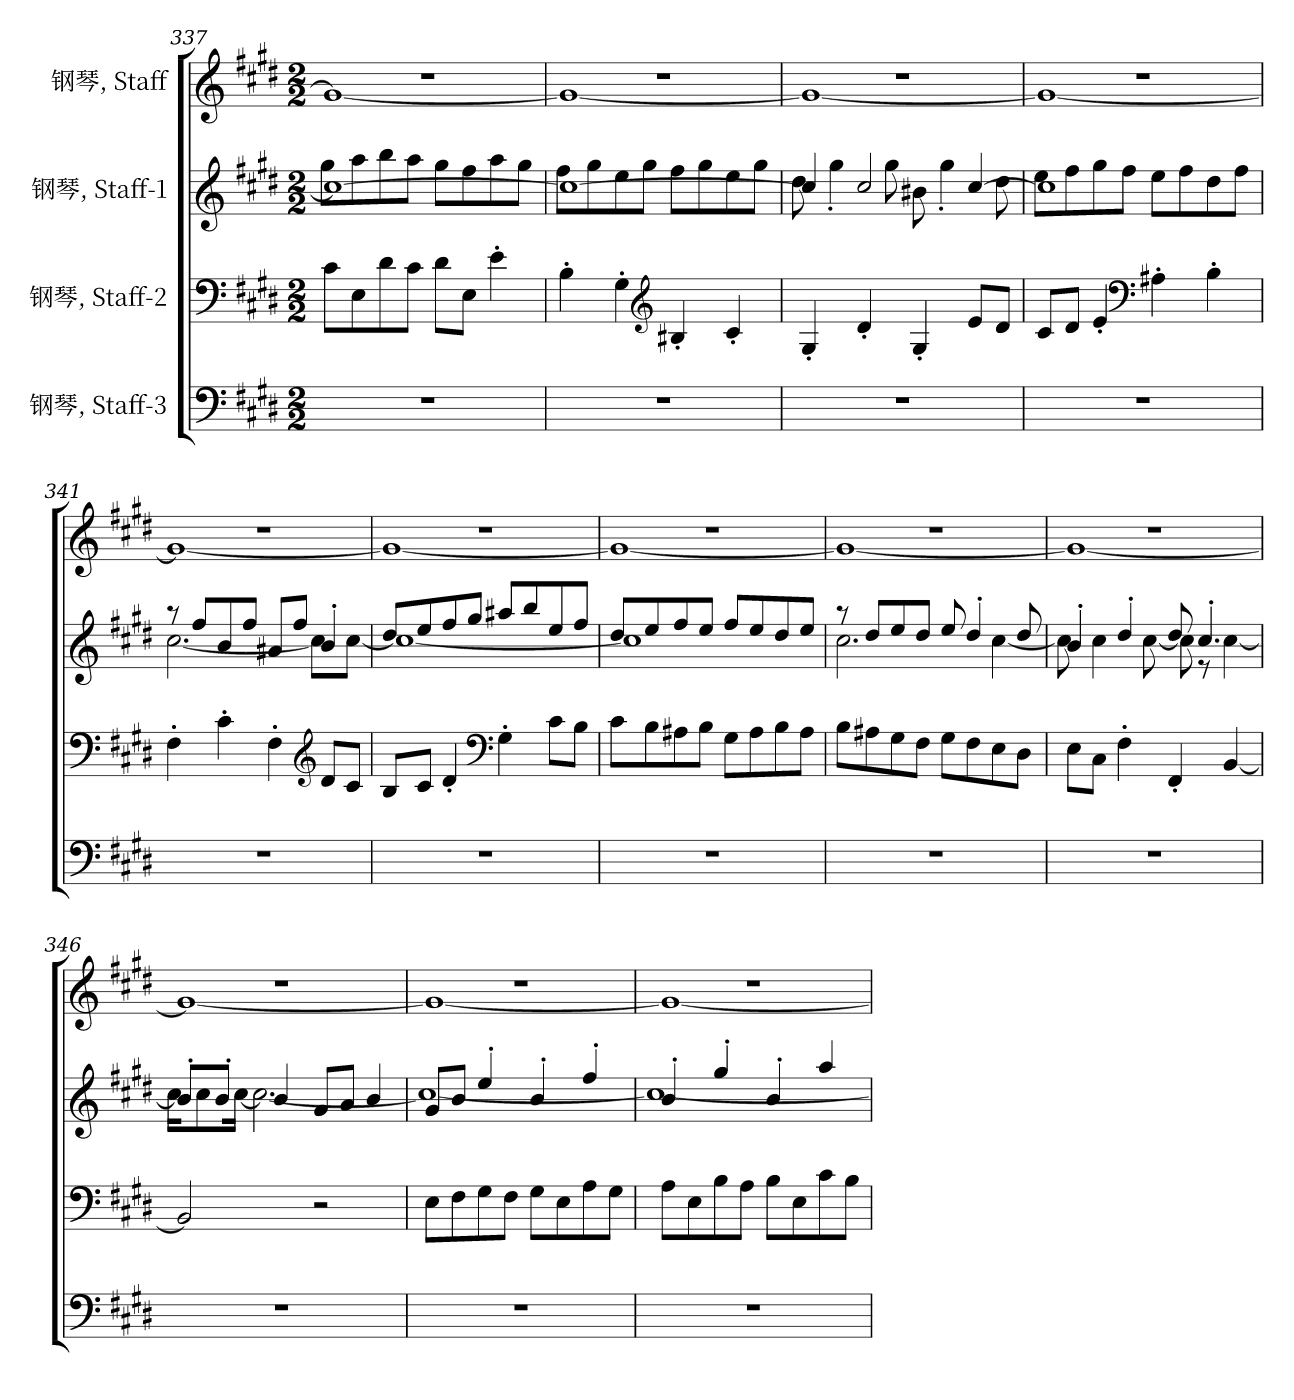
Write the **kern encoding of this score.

**kern	**kern	**kern	**kern
*part4	*part3	*part2	*part1
*staff4	*staff3	*staff2	*staff1
*I"钢琴, Staff-3	*I"钢琴, Staff-2	*I"钢琴, Staff-1	*I"钢琴, Staff
*clefF4	*clefF4	*clefG2	*clefG2
*k[f#c#g#d#]	*k[f#c#g#d#]	*k[f#c#g#d#]	*k[f#c#g#d#]
*M2/2	*M2/2	*M2/2	*M2/2
=337	=337	=337	=337
*	*	*^	*^
1r	8c#\L	1cc#_	8gg#\L	1r	1g_
.	8E\	.	8aa\	.	.
.	8d#\	.	8bb\	.	.
.	8c#\J	.	8aa\J	.	.
.	8d#\L	.	8gg#\L	.	.
.	8E\J	.	8ff#\	.	.
.	4e'\	.	8aa\	.	.
.	.	.	8gg#\J	.	.
!!LO:LB:g=z	!!
=338	=338	=338	=338	=338	=338
1r	4B'\	1cc#_	8ff#\L	1r	1g_
.	.	.	8gg#\	.	.
.	4G#'\	.	8ee\	.	.
.	.	.	8gg#\J	.	.
*	*clefG2	*	*	*	*
.	4B#X'/	.	8ff#\L	.	.
.	.	.	8gg#\	.	.
.	4c#'/	.	8ee\	.	.
.	.	.	8gg#\J	.	.
=339	=339	=339	=339	=339	=339
1r	4G#'/	4cc#/]	8dd#\	1r	1g_
.	.	.	4gg#'\	.	.
.	4d#'/	2cc#/	.	.	.
.	.	.	8gg#\	.	.
.	4G#'/	.	8b#X\	.	.
.	.	.	4gg#'\	.	.
.	8e/L	[4cc#/	.	.	.
.	8d#/J	.	8dd#\	.	.
=340	=340	=340	=340	=340	=340
1r	8c#/L	1cc#]	8ee\L	1r	1g_
.	8d#/J	.	8ff#\	.	.
.	4e'/	.	8gg#\	.	.
.	.	.	8ff#\J	.	.
*	*clefF4	*	*	*	*
.	4A#X'\	.	8ee\L	.	.
.	.	.	8ff#\	.	.
.	4B'\	.	8dd#\	.	.
.	.	.	8ff#\J	.	.
!!LO:LB:g=z	!!
=341	=341	=341	=341	=341	=341
1r	4F#'\	8r	[2.cc#\	1r	1g_
.	.	8ff#/L	.	.	.
.	4c#'\	8b/	.	.	.
.	.	8ff#/J	.	.	.
.	4F#'\	8a#X/L	.	.	.
.	.	8ff#/J	.	.	.
*	*clefG2	*	*	*	*
.	8d#/L	4b'/	8cc#\L]	.	.
.	8c#/J	.	[8cc#\J	.	.
=342	=342	=342	=342	=342	=342
1r	8B/L	8dd#/L	1cc#_	1r	1g_
.	8c#/J	8ee/	.	.	.
.	4d#'/	8ff#/	.	.	.
.	.	8gg#/J	.	.	.
*	*clefF4	*	*	*	*
.	4G#'\	8aa#X/L	.	.	.
.	.	8bb/	.	.	.
.	8c#\L	8ee/	.	.	.
.	8B\J	8ff#/J	.	.	.
=343	=343	=343	=343	=343	=343
1r	8c#\L	8dd#/L	1cc#]	1r	1g_
.	8B\	8ee/	.	.	.
.	8A#X\	8ff#/	.	.	.
.	8B\J	8ee/J	.	.	.
.	8G#\L	8ff#/L	.	.	.
.	8A#\	8ee/	.	.	.
.	8B\	8dd#/	.	.	.
.	8A#\J	8ee/J	.	.	.
!!LO:PB:g=z	!!
=344	=344	=344	=344	=344	=344
1r	8B\L	8r	2.cc#\	1r	1g_
.	8A#X\	8dd#/L	.	.	.
.	8G#\	8ee/	.	.	.
.	8F#\J	8dd#/J	.	.	.
.	8G#\L	8ee/	.	.	.
.	8F#\	4dd#'/	.	.	.
.	8E\	.	[4cc#\	.	.
.	8D#\J	8dd#/	.	.	.
=345	=345	=345	=345	=345	=345
1r	8E\L	4b'/	8cc#\]	1r	1g_
.	8C#\J	.	4cc#\	.	.
.	4F#'\	4dd#'/	.	.	.
.	.	.	[8cc#\	.	.
.	4FF#'/	8dd#/	8cc#\]	.	.
.	.	4.cc#'/	8r	.	.
.	[4BB/	.	[4cc#\	.	.
=346	=346	=346	=346	=346	=346
1r	2BB/]	8b'/L	16cc#\KL]	1r	1g_
.	.	.	8cc#\	.	.
.	.	8b'/J	.	.	.
.	.	.	[16cc#\Jk	.	.
.	.	4b/	2.cc#\_	.	.
.	2r	8g#/L	.	.	.
.	.	8a/J	.	.	.
.	.	4b/	.	.	.
=347	=347	=347	=347	=347	=347
1r	8E\L	8g#/L	1cc#_	1r	1g_
.	8F#\	8b/J	.	.	.
.	8G#\	4ee'/	.	.	.
.	8F#\J	.	.	.	.
.	8G#\L	4b'/	.	.	.
.	8E\	.	.	.	.
.	8A\	4ff#'/	.	.	.
.	8G#\J	.	.	.	.
!!LO:LB:g=z	!!
=348	=348	=348	=348	=348	=348
1r	8A\L	4b'/	1cc#_	1r	1g_
.	8E\	.	.	.	.
.	8B\	4gg#'/	.	.	.
.	8A\J	.	.	.	.
.	8B\L	4b'/	.	.	.
.	8E\	.	.	.	.
.	8c#\	4aa/	.	.	.
.	8B\J	.	.	.	.
*	*	*v	*v	*	*
*	*	*	*v	*v
=	=	=	=
*-	*-	*-	*-
